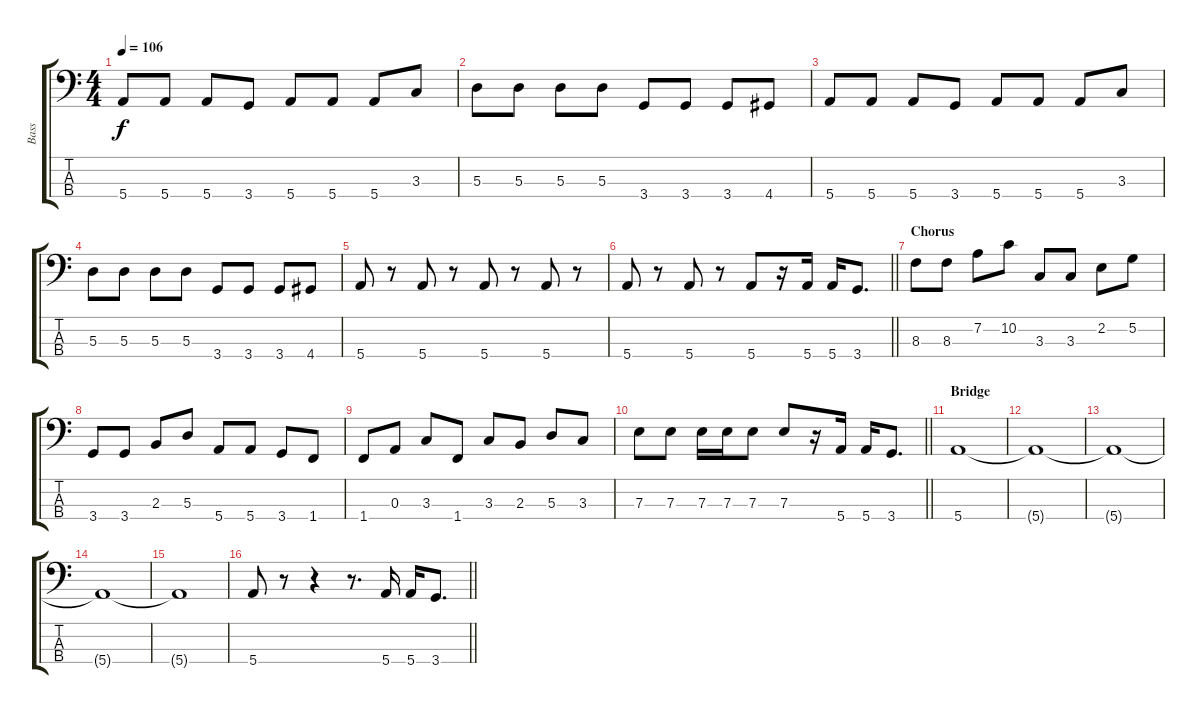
\track ("Bass" "Bass") {instrument electricbasspick}
\staff {score tabs}
\tuning (G2 D2 A1 E1) {hide}
\ts (4 4)
\tempo 106
\clef f4
\ks c
5.4.8{dy f} 5.4.8 5.4.8 3.4.8 5.4.8 5.4.8 5.4.8 3.3.8 |
5.3.8 5.3.8 5.3.8 5.3.8 3.4.8 3.4.8 3.4.8 4.4.8 |
5.4.8 5.4.8 5.4.8 3.4.8 5.4.8 5.4.8 5.4.8 3.3.8 |
5.3.8 5.3.8 5.3.8 5.3.8 3.4.8 3.4.8 3.4.8 4.4.8 |
5.4.8 r.8 5.4.8 r.8 5.4.8 r.8 5.4.8 r.8 |
\barLineRight lightlight
5.4.8 r.8 5.4.8 r.8 5.4.8 r.16 5.4.16 5.4.16 3.4.8{d} |
\section ("" "Chorus")
8.3.8 8.3.8 7.2.8 10.2.8 3.3.8 3.3.8 2.2.8 5.2.8 |
3.4.8 3.4.8 2.3.8 5.3.8 5.4.8 5.4.8 3.4.8 1.4.8 |
1.4.8 0.3.8 3.3.8 1.4.8 3.3.8 2.3.8 5.3.8 3.3.8 |
\barLineRight lightlight
7.3.8 7.3.8 7.3.16 7.3.16 7.3.8 7.3.8 r.16 5.4.16 5.4.16 3.4.8{d} |
\section ("" "Bridge")
5.4.1 |
5.4{t}.1 |
5.4{t}.1 |
5.4{t}.1 |
5.4{t}.1 |
\barLineRight lightlight
5.4.8 r.8 r.4 r.8{d} 5.4.16 5.4.16 3.4.8{d}
